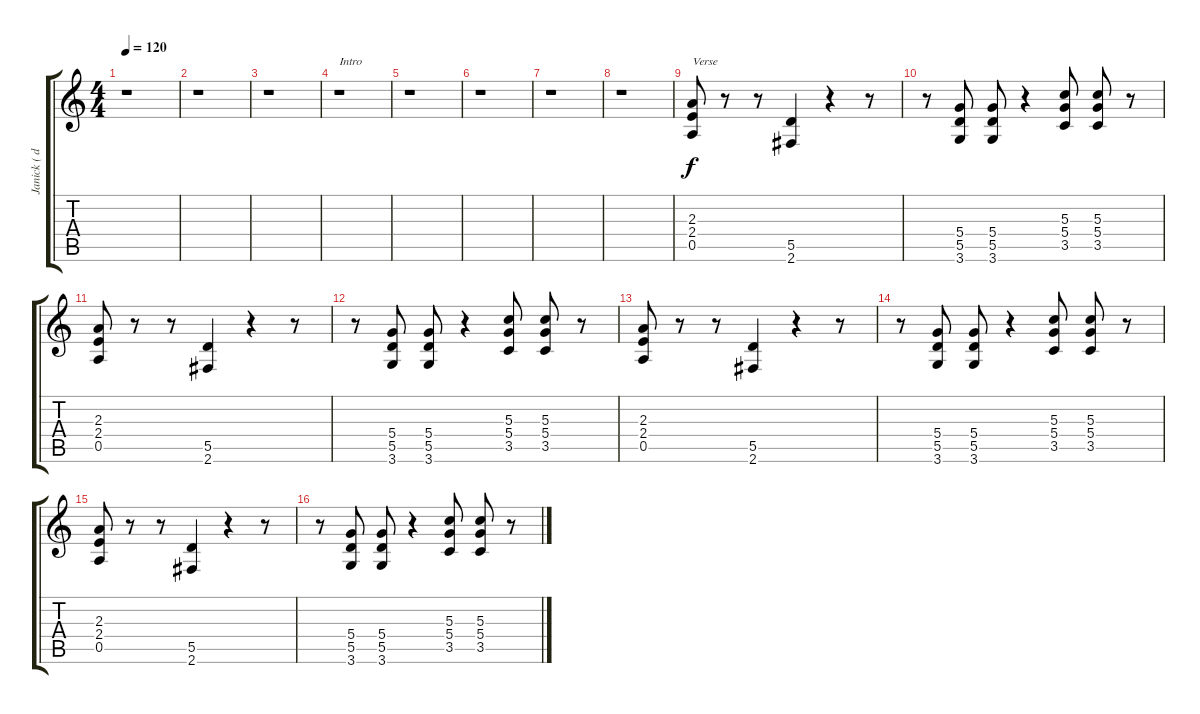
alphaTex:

\track ("Janick ( distortion )" "Janick ( d") {instrument distortionguitar}
\staff {score tabs}
\tuning (E4 B3 G3 D3 A2 E2) {hide}
\ts (4 4)
\tempo 120
\clef g2
\ks c
r.1{txt "" dy f instrument distortionguitar} |
r.1 |
r.1 |
r.1{txt "Intro"} |
r.1 |
r.1 |
r.1 |
r.1 |
(2.3 2.4 0.5).8{txt "Verse"} r.8 r.8 (5.5 2.6).4 r.4 r.8 |
r.8 (5.4 5.5 3.6).8 (5.4 5.5 3.6).8 r.4 (5.3 5.4 3.5).8 (5.3 5.4 3.5).8 r.8 |
(2.3 2.4 0.5).8 r.8 r.8 (5.5 2.6).4 r.4 r.8 |
r.8 (5.4 5.5 3.6).8 (5.4 5.5 3.6).8 r.4 (5.3 5.4 3.5).8 (5.3 5.4 3.5).8 r.8 |
(2.3 2.4 0.5).8 r.8 r.8 (5.5 2.6).4 r.4 r.8 |
r.8 (5.4 5.5 3.6).8 (5.4 5.5 3.6).8 r.4 (5.3 5.4 3.5).8 (5.3 5.4 3.5).8 r.8 |
(2.3 2.4 0.5).8 r.8 r.8 (5.5 2.6).4 r.4 r.8 |
r.8 (5.4 5.5 3.6).8 (5.4 5.5 3.6).8 r.4 (5.3 5.4 3.5).8 (5.3 5.4 3.5).8 r.8
